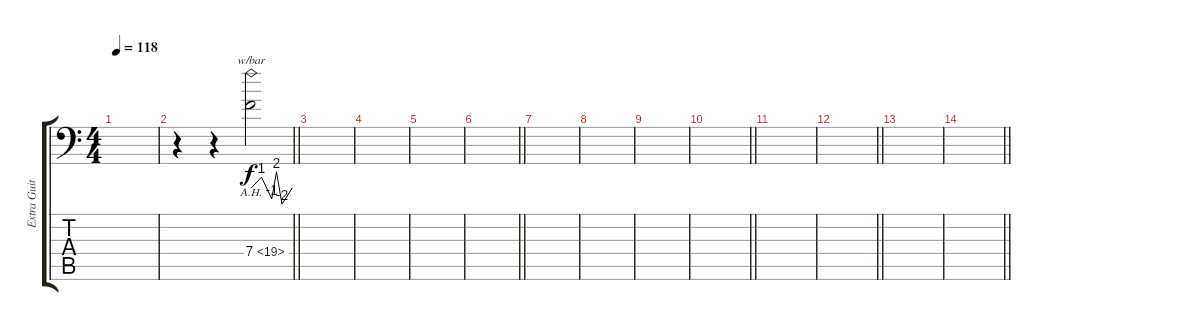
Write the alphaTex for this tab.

\track ("Extra Guitar 2" "Extra Guit") {instrument overdrivenguitar}
\staff {score tabs}
\tuning (C4 G3 Eb3 Bb2 F2 Bb1) {hide}
\ts (4 4)
\tempo 118
\clef f4
\ks c
|
\barLineRight lightlight
r.4 r.4 7.4{ah 12}.2{tbe (custom default 0 0 15 4 30 -4 37 8 45 -8 60 0)} |
|
|
|
\barLineRight lightlight
|
|
|
|
\barLineRight lightlight
|
|
\barLineRight lightlight
|
|
\barLineRight lightlight
